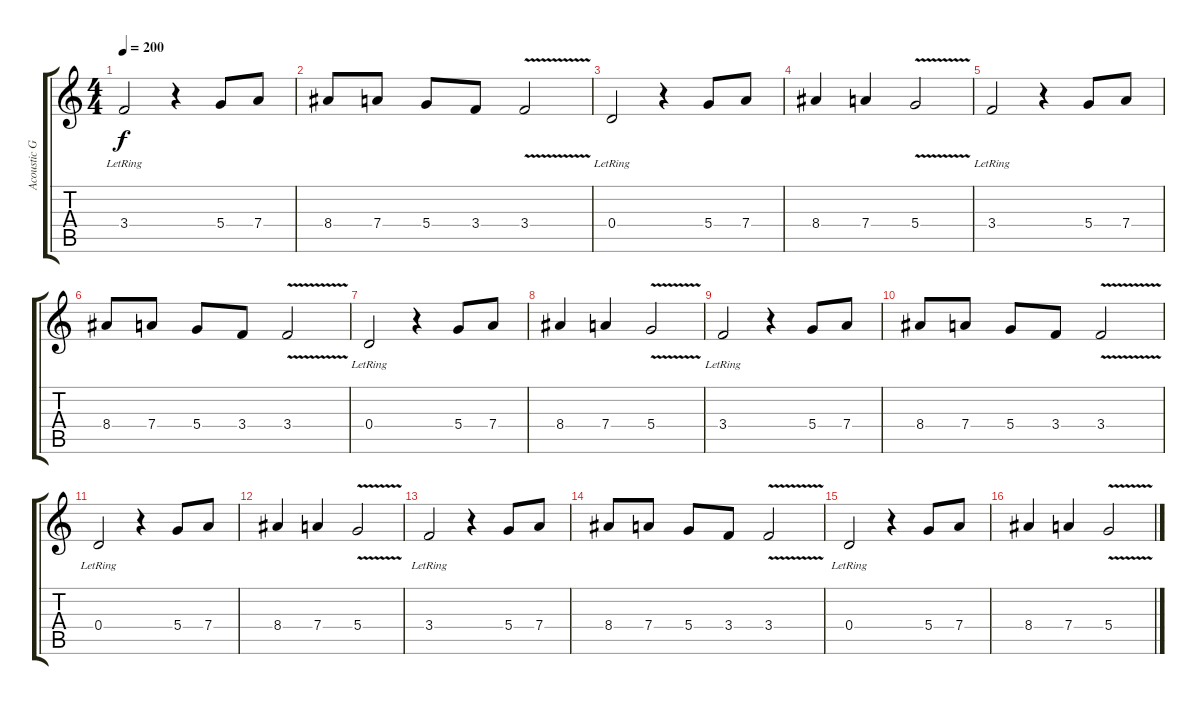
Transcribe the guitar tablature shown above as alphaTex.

\track ("Acoustic Guitar 3" "Acoustic G") {instrument acousticguitarsteel}
\staff {score tabs}
\tuning (E4 B3 G3 D3 A2 E2) {hide}
\ts (4 4)
\tempo 200
\clef g2
\ks c
3.4{lr}.2{dy f} r.4 5.4.8 7.4.8 |
8.4.8 7.4.8 5.4.8 3.4.8 3.4{v}.2 |
0.4{lr}.2 r.4 5.4.8 7.4.8 |
8.4.4 7.4.4 5.4{v}.2 |
3.4{lr}.2 r.4 5.4.8 7.4.8 |
8.4.8 7.4.8 5.4.8 3.4.8 3.4{v}.2 |
0.4{lr}.2 r.4 5.4.8 7.4.8 |
8.4.4 7.4.4 5.4{v}.2 |
3.4{lr}.2 r.4 5.4.8 7.4.8 |
8.4.8 7.4.8 5.4.8 3.4.8 3.4{v}.2 |
0.4{lr}.2 r.4 5.4.8 7.4.8 |
8.4.4 7.4.4 5.4{v}.2 |
3.4{lr}.2 r.4 5.4.8 7.4.8 |
8.4.8 7.4.8 5.4.8 3.4.8 3.4{v}.2 |
0.4{lr}.2 r.4 5.4.8 7.4.8 |
8.4.4 7.4.4 5.4{v}.2
